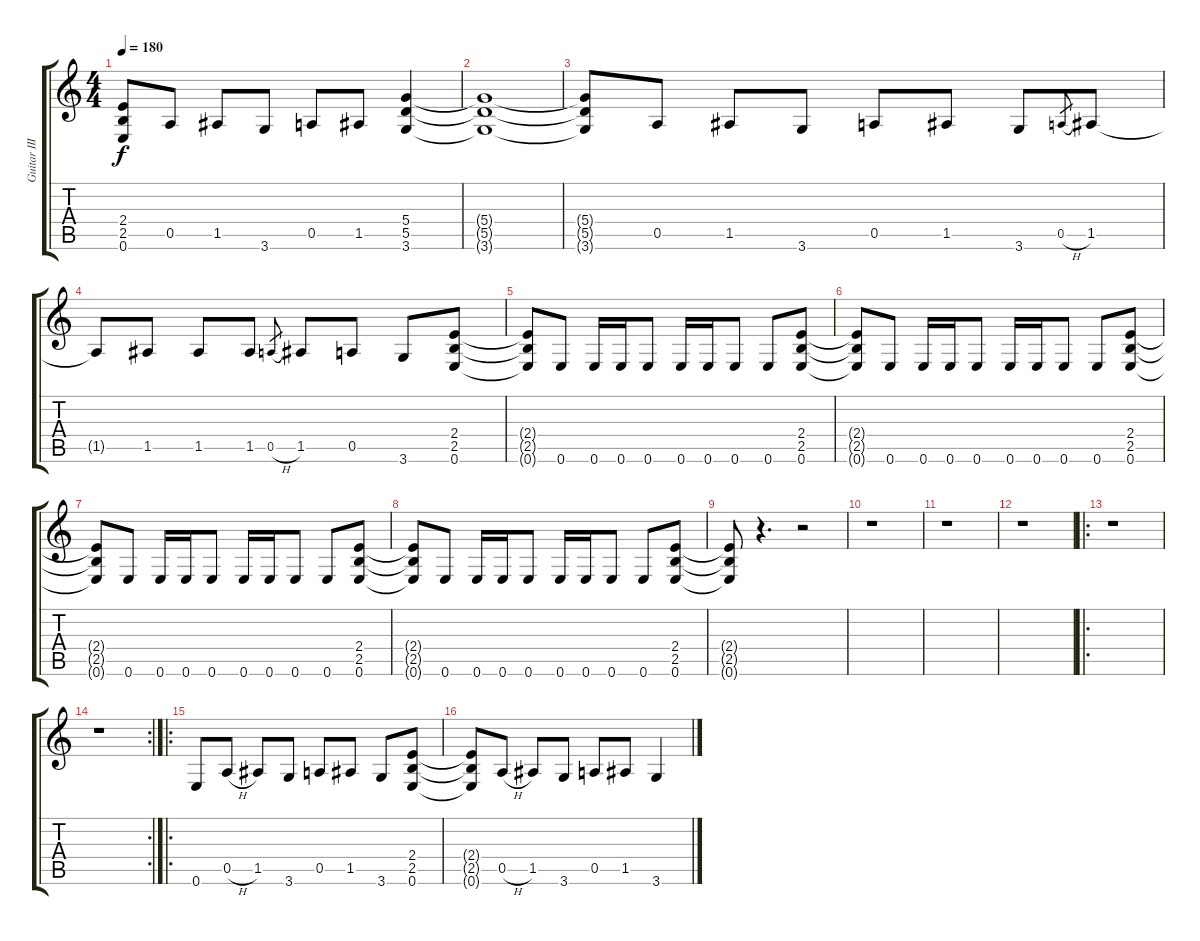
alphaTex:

\track ("Guitar III - Lead Fills" "Guitar III") {instrument distortionguitar}
\staff {score tabs}
\tuning (E4 B3 G3 D3 A2 E2) {hide}
\ts (4 4)
\tempo 180
\clef g2
\ks c
(2.4{t} 2.5{t} 0.6{t}).8{dy f} 0.5.8 1.5.8 3.6.8 0.5.8 1.5.8 (5.4 5.5 3.6).4 |
(5.4{t} 5.5{t} 3.6{t}).1 |
(5.4{t} 5.5{t} 3.6{t}).8 0.5.8 1.5.8 3.6.8 0.5.8 1.5.8 3.6.8 0.5{h}.8{gr} 1.5.8 |
1.5{t}.8 1.5.8 1.5.8 1.5.8 0.5{h}.8{gr} 1.5.8 0.5.8 3.6.8 (2.4 2.5 0.6).8 |
(2.4{t} 2.5{t} 0.6{t}).8 0.6.8 0.6.16 0.6.16 0.6.8 0.6.16 0.6.16 0.6.8 0.6.8 (2.4 2.5 0.6).8 |
(2.4{t} 2.5{t} 0.6{t}).8 0.6.8 0.6.16 0.6.16 0.6.8 0.6.16 0.6.16 0.6.8 0.6.8 (2.4 2.5 0.6).8 |
(2.4{t} 2.5{t} 0.6{t}).8 0.6.8 0.6.16 0.6.16 0.6.8 0.6.16 0.6.16 0.6.8 0.6.8 (2.4 2.5 0.6).8 |
(2.4{t} 2.5{t} 0.6{t}).8 0.6.8 0.6.16 0.6.16 0.6.8 0.6.16 0.6.16 0.6.8 0.6.8 (2.4 2.5 0.6).8 |
(2.4{t} 2.5{t} 0.6{t}).8 r.4{d} r.2 |
r.1 |
r.1 |
r.1 |
\ro
r.1 |
\rc 2
r.1 |
\ro
0.6.8 0.5{h}.8 1.5.8 3.6.8 0.5.8 1.5.8 3.6.8 (2.4 2.5 0.6).8 |
(2.4{t} 2.5{t} 0.6{t}).8 0.5{h}.8 1.5.8 3.6.8 0.5.8 1.5.8 3.6.4
